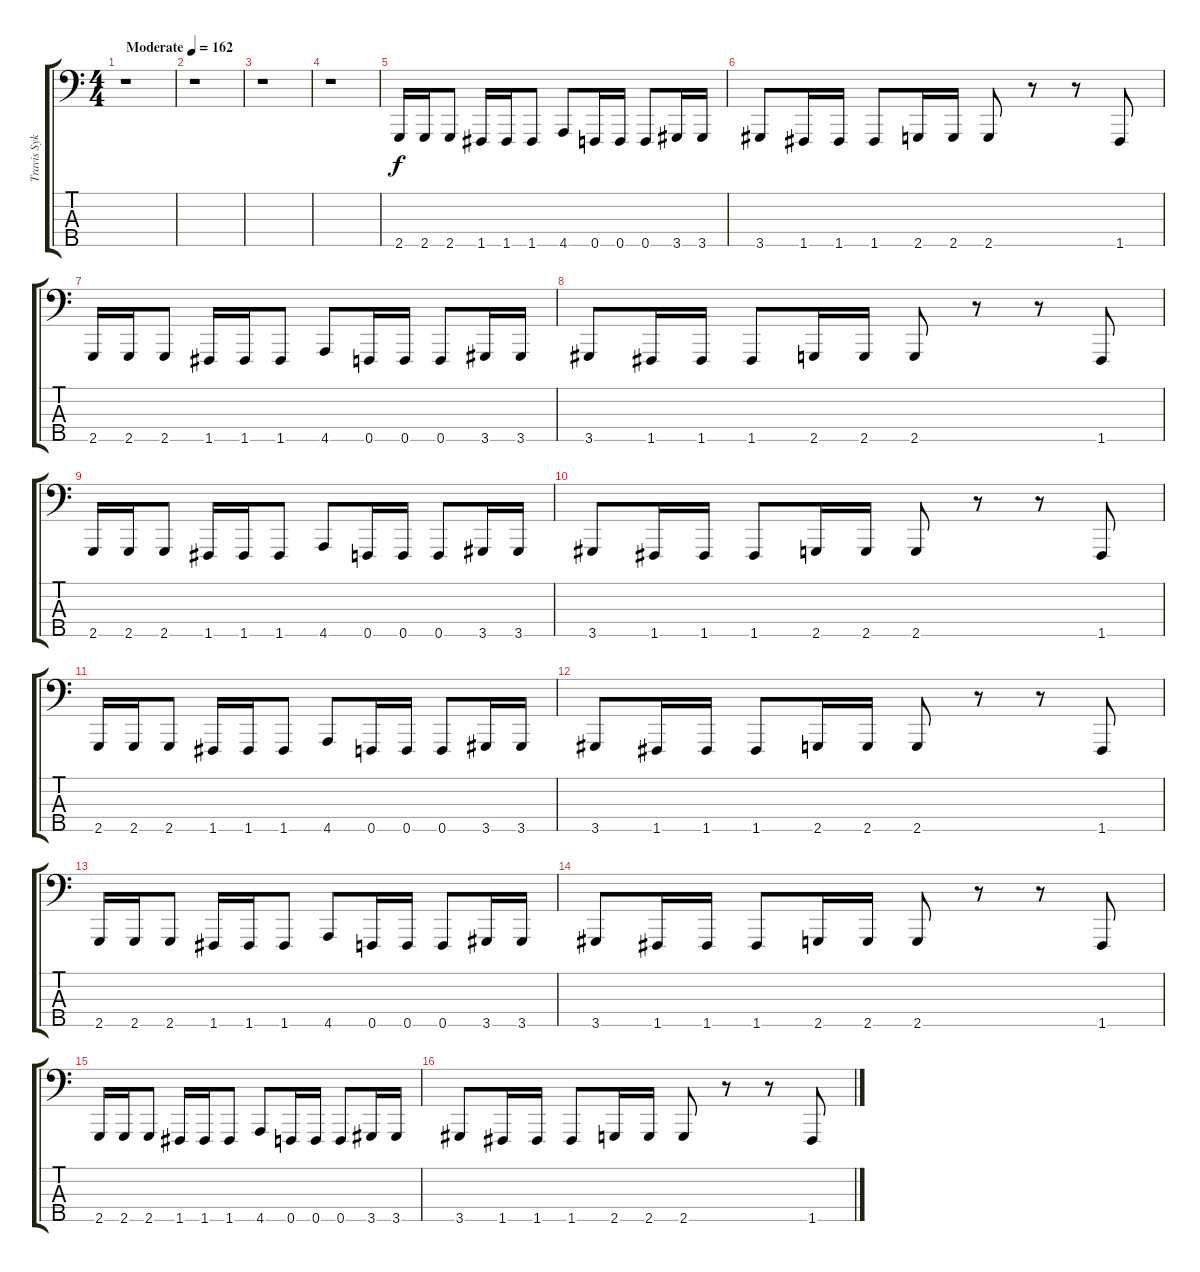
\track ("Travis Sykes" "Travis Syk") {instrument electricbasspick}
\staff {score tabs}
\tuning (G2 D2 G1 C1 F0) {hide}
\ts (4 4)
\tempo (162 "Moderate")
\clef f4
\ks c
r.1{dy f instrument electricbasspick} |
r.1 |
r.1 |
r.1 |
2.5.16 2.5.16 2.5.8 1.5.16 1.5.16 1.5.8 4.5.8 0.5.16 0.5.16 0.5.8 3.5.16 3.5.16 |
3.5.8 1.5.16 1.5.16 1.5.8 2.5.16 2.5.16 2.5.8 r.8 r.8 1.5.8 |
2.5.16 2.5.16 2.5.8 1.5.16 1.5.16 1.5.8 4.5.8 0.5.16 0.5.16 0.5.8 3.5.16 3.5.16 |
3.5.8 1.5.16 1.5.16 1.5.8 2.5.16 2.5.16 2.5.8 r.8 r.8 1.5.8 |
2.5.16 2.5.16 2.5.8 1.5.16 1.5.16 1.5.8 4.5.8 0.5.16 0.5.16 0.5.8 3.5.16 3.5.16 |
3.5.8 1.5.16 1.5.16 1.5.8 2.5.16 2.5.16 2.5.8 r.8 r.8 1.5.8 |
2.5.16 2.5.16 2.5.8 1.5.16 1.5.16 1.5.8 4.5.8 0.5.16 0.5.16 0.5.8 3.5.16 3.5.16 |
3.5.8 1.5.16 1.5.16 1.5.8 2.5.16 2.5.16 2.5.8 r.8 r.8 1.5.8 |
2.5.16 2.5.16 2.5.8 1.5.16 1.5.16 1.5.8 4.5.8 0.5.16 0.5.16 0.5.8 3.5.16 3.5.16 |
3.5.8 1.5.16 1.5.16 1.5.8 2.5.16 2.5.16 2.5.8 r.8 r.8 1.5.8 |
2.5.16 2.5.16 2.5.8 1.5.16 1.5.16 1.5.8 4.5.8 0.5.16 0.5.16 0.5.8 3.5.16 3.5.16 |
3.5.8 1.5.16 1.5.16 1.5.8 2.5.16 2.5.16 2.5.8 r.8 r.8 1.5.8
